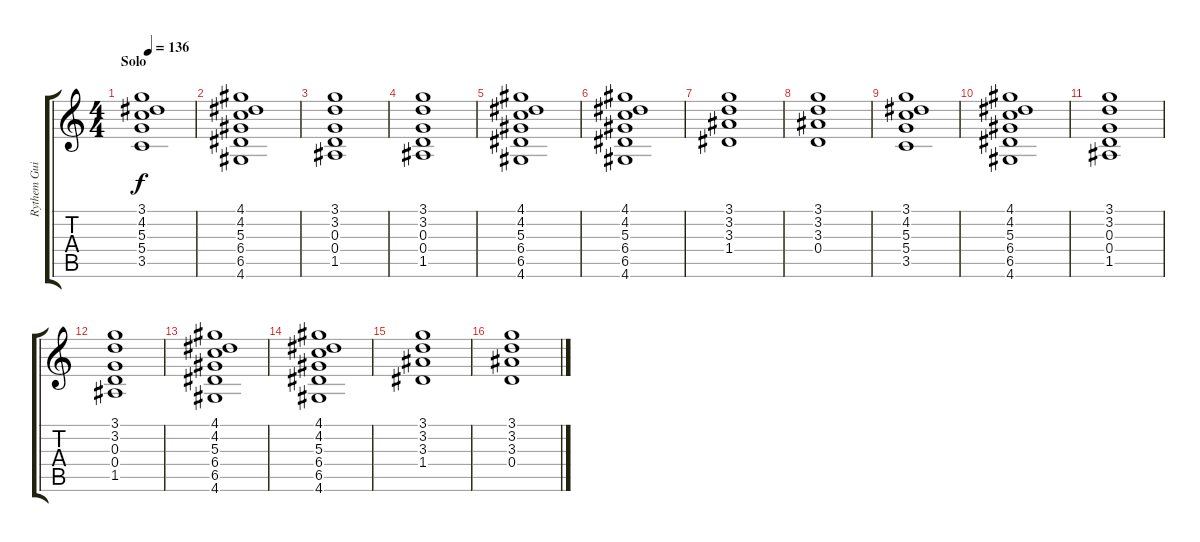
\track ("Rythem Guitar" "Rythem Gui") {instrument acousticguitarnylon}
\staff {score tabs}
\tuning (E4 B3 G3 D3 A2 E2) {hide}
\ts (4 4)
\section ("" "Solo")
\tempo 136
\clef g2
\ks c
(3.1 4.2 5.3 5.4 3.5).1{dy f} |
(4.1 4.2 5.3 6.4 6.5 4.6).1 |
(3.1 3.2 0.3 0.4 1.5).1 |
(3.1 3.2 0.3 0.4 1.5).1 |
(4.1 4.2 5.3 6.4 6.5 4.6).1 |
(4.1 4.2 5.3 6.4 6.5 4.6).1 |
(3.1 3.2 3.3 1.4).1 |
(3.1 3.2 3.3 0.4).1 |
(3.1 4.2 5.3 5.4 3.5).1 |
(4.1 4.2 5.3 6.4 6.5 4.6).1 |
(3.1 3.2 0.3 0.4 1.5).1 |
(3.1 3.2 0.3 0.4 1.5).1 |
(4.1 4.2 5.3 6.4 6.5 4.6).1 |
(4.1 4.2 5.3 6.4 6.5 4.6).1 |
(3.1 3.2 3.3 1.4).1 |
(3.1 3.2 3.3 0.4).1
